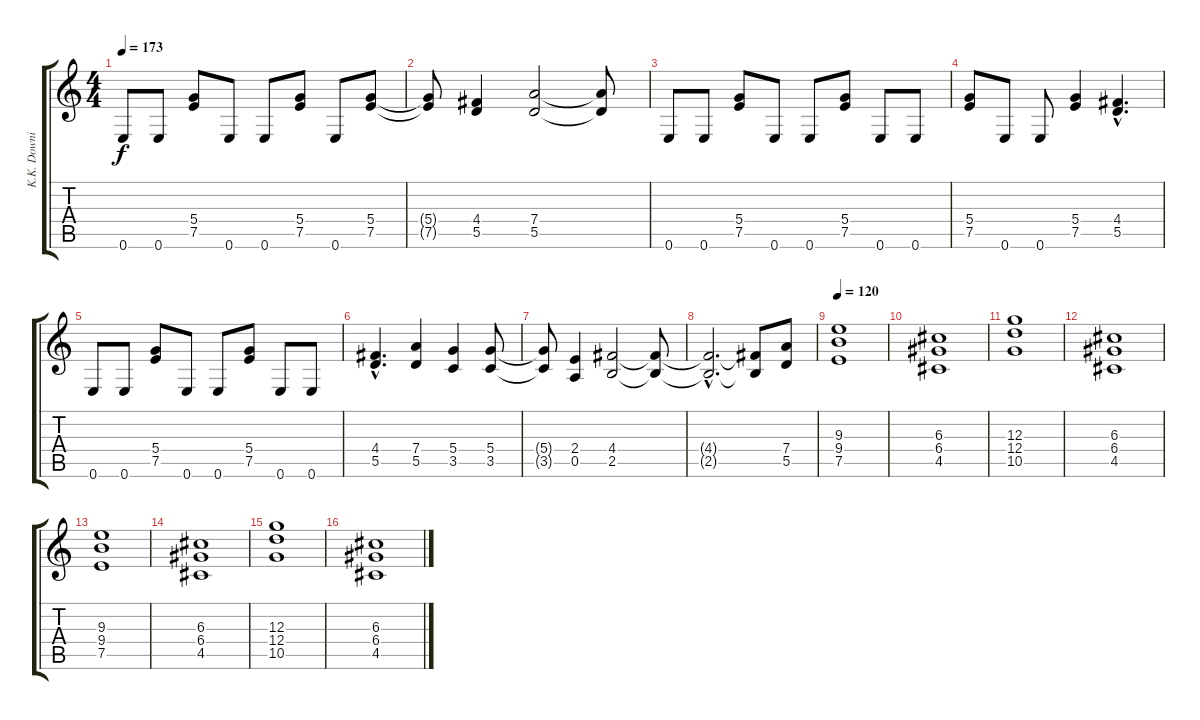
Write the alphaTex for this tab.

\track ("K.K. Downing" "K.K. Downi") {instrument distortionguitar}
\staff {score tabs}
\tuning (E4 B3 G3 D3 A2 E2) {hide}
\ts (4 4)
\tempo 173
\clef g2
\ks c
0.6.8{dy f} 0.6.8 (5.4 7.5).8 0.6.8 0.6.8 (5.4 7.5).8 0.6.8 (5.4 7.5).8 |
(5.4{t} 7.5{t}).8 (4.4 5.5).4 (7.4 5.5).2 (7.4{t} 5.5{t}).8 |
0.6.8 0.6.8 (5.4 7.5).8 0.6.8 0.6.8 (5.4 7.5).8 0.6.8 0.6.8 |
(5.4 7.5).8 0.6.8 0.6.8 (5.4 7.5).4 (4.4{hac} 5.5{hac}).4{d} |
0.6.8 0.6.8 (5.4 7.5).8 0.6.8 0.6.8 (5.4 7.5).8 0.6.8 0.6.8 |
(4.4{hac} 5.5{hac}).4{d} (7.4 5.5).4 (5.4 3.5).4 (5.4 3.5).8 |
(5.4{t} 3.5{t}).8 (2.4 0.5).4 (4.4 2.5).2 (4.4{t} 2.5{t}).8 |
(4.4{hac t} 2.5{hac t}).2{d} (4.4{t} 2.5{t}).8 (7.4 5.5).8 |
\tempo 120
(9.3 9.4 7.5).1 |
(6.3 6.4 4.5).1 |
(12.3 12.4 10.5).1 |
(6.3 6.4 4.5).1 |
(9.3 9.4 7.5).1{volume 16} |
(6.3 6.4 4.5).1{volume 14} |
(12.3 12.4 10.5).1{volume 12} |
(6.3 6.4 4.5).1{volume 10}
